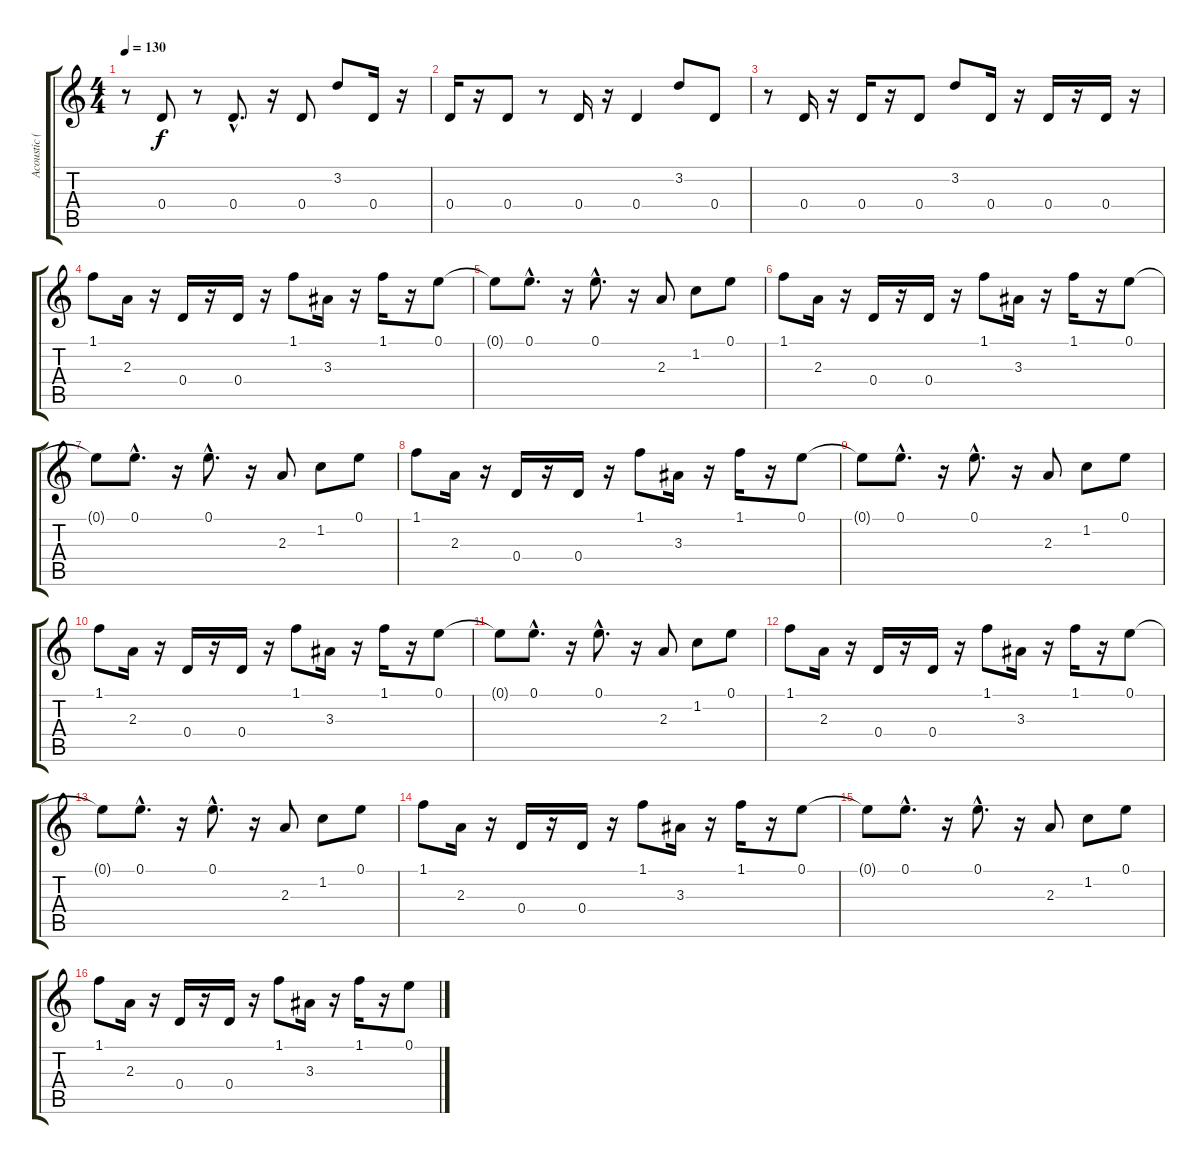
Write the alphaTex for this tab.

\track ("Acoustic (steel)" "Acoustic (") {instrument acousticguitarsteel}
\staff {score tabs}
\tuning (E4 B3 G3 D3 A2 E2) {hide}
\ts (4 4)
\tempo 130
\clef g2
\ks c
r.8{dy f} 0.4.8 r.8 0.4{hac}.8{d} r.16 0.4.8 3.2.8 0.4.16 r.16 |
0.4.16 r.16 0.4.8 r.8 0.4.16 r.16 0.4.4 3.2.8 0.4.8 |
r.8 0.4.16 r.16 0.4.16 r.16 0.4.8 3.2.8 0.4.16 r.16 0.4.16 r.16 0.4.16 r.16 |
1.1.8 2.3.16 r.16 0.4.16 r.16 0.4.16 r.16 1.1.8 3.3.16 r.16 1.1.16 r.16 0.1.8 |
0.1{t}.8 0.1{hac}.8{d} r.16 0.1{hac}.8{d} r.16 2.3.8 1.2.8 0.1.8 |
1.1.8 2.3.16 r.16 0.4.16 r.16 0.4.16 r.16 1.1.8 3.3.16 r.16 1.1.16 r.16 0.1.8 |
0.1{t}.8 0.1{hac}.8{d} r.16 0.1{hac}.8{d} r.16 2.3.8 1.2.8 0.1.8 |
1.1.8 2.3.16 r.16 0.4.16 r.16 0.4.16 r.16 1.1.8 3.3.16 r.16 1.1.16 r.16 0.1.8 |
0.1{t}.8 0.1{hac}.8{d} r.16 0.1{hac}.8{d} r.16 2.3.8 1.2.8 0.1.8 |
1.1.8 2.3.16 r.16 0.4.16 r.16 0.4.16 r.16 1.1.8 3.3.16 r.16 1.1.16 r.16 0.1.8 |
0.1{t}.8 0.1{hac}.8{d} r.16 0.1{hac}.8{d} r.16 2.3.8 1.2.8 0.1.8 |
1.1.8 2.3.16 r.16 0.4.16 r.16 0.4.16 r.16 1.1.8 3.3.16 r.16 1.1.16 r.16 0.1.8 |
0.1{t}.8 0.1{hac}.8{d} r.16 0.1{hac}.8{d} r.16 2.3.8 1.2.8 0.1.8 |
1.1.8 2.3.16 r.16 0.4.16 r.16 0.4.16 r.16 1.1.8 3.3.16 r.16 1.1.16 r.16 0.1.8 |
0.1{t}.8 0.1{hac}.8{d} r.16 0.1{hac}.8{d} r.16 2.3.8 1.2.8 0.1.8 |
1.1.8 2.3.16 r.16 0.4.16 r.16 0.4.16 r.16 1.1.8 3.3.16 r.16 1.1.16 r.16 0.1.8
